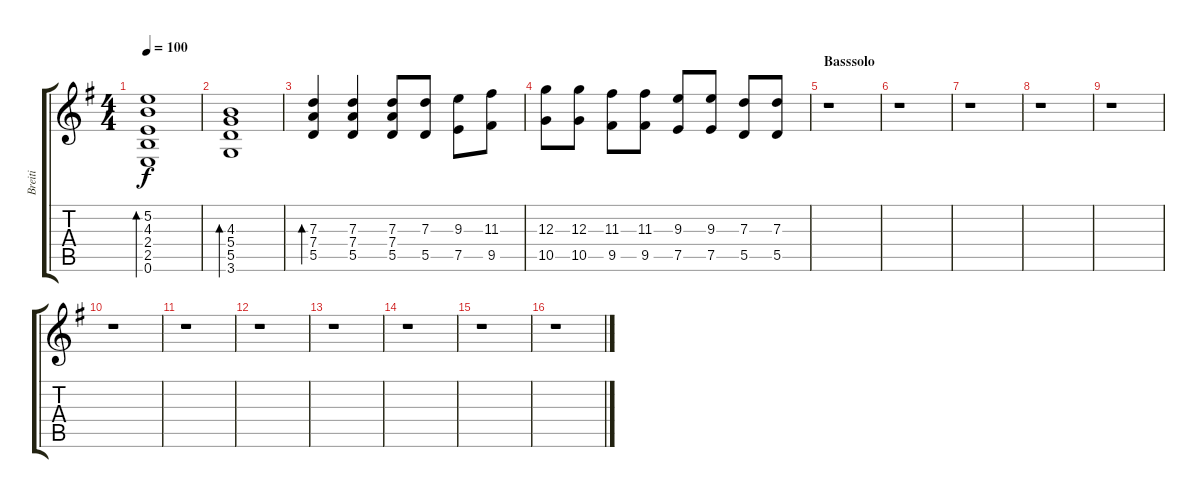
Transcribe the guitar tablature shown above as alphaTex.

\track ("Breiti" "Breiti") {instrument overdrivenguitar}
\staff {score tabs}
\tuning (E4 B3 G3 D3 A2 E2) {hide}
\ts (4 4)
\tempo 100
\clef g2
\ks g
(5.2 4.3 2.4 2.5 0.6).1{bd 240 dy f} |
(4.3 5.4 5.5 3.6).1{bd 240} |
(7.3 7.4 5.5).4{bd 240} (7.3 7.4 5.5).4 (7.3 7.4 5.5).8 (7.3 5.5).8 (9.3 7.5).8 (11.3 9.5).8 |
(12.3 10.5).8 (12.3 10.5).8 (11.3 9.5).8 (11.3 9.5).8 (9.3 7.5).8 (9.3 7.5).8 (7.3 5.5).8 (7.3 5.5).8 |
\section ("" "Basssolo")
r.1 |
r.1 |
r.1 |
r.1 |
r.1 |
r.1 |
r.1 |
r.1 |
r.1 |
r.1 |
r.1 |
r.1
